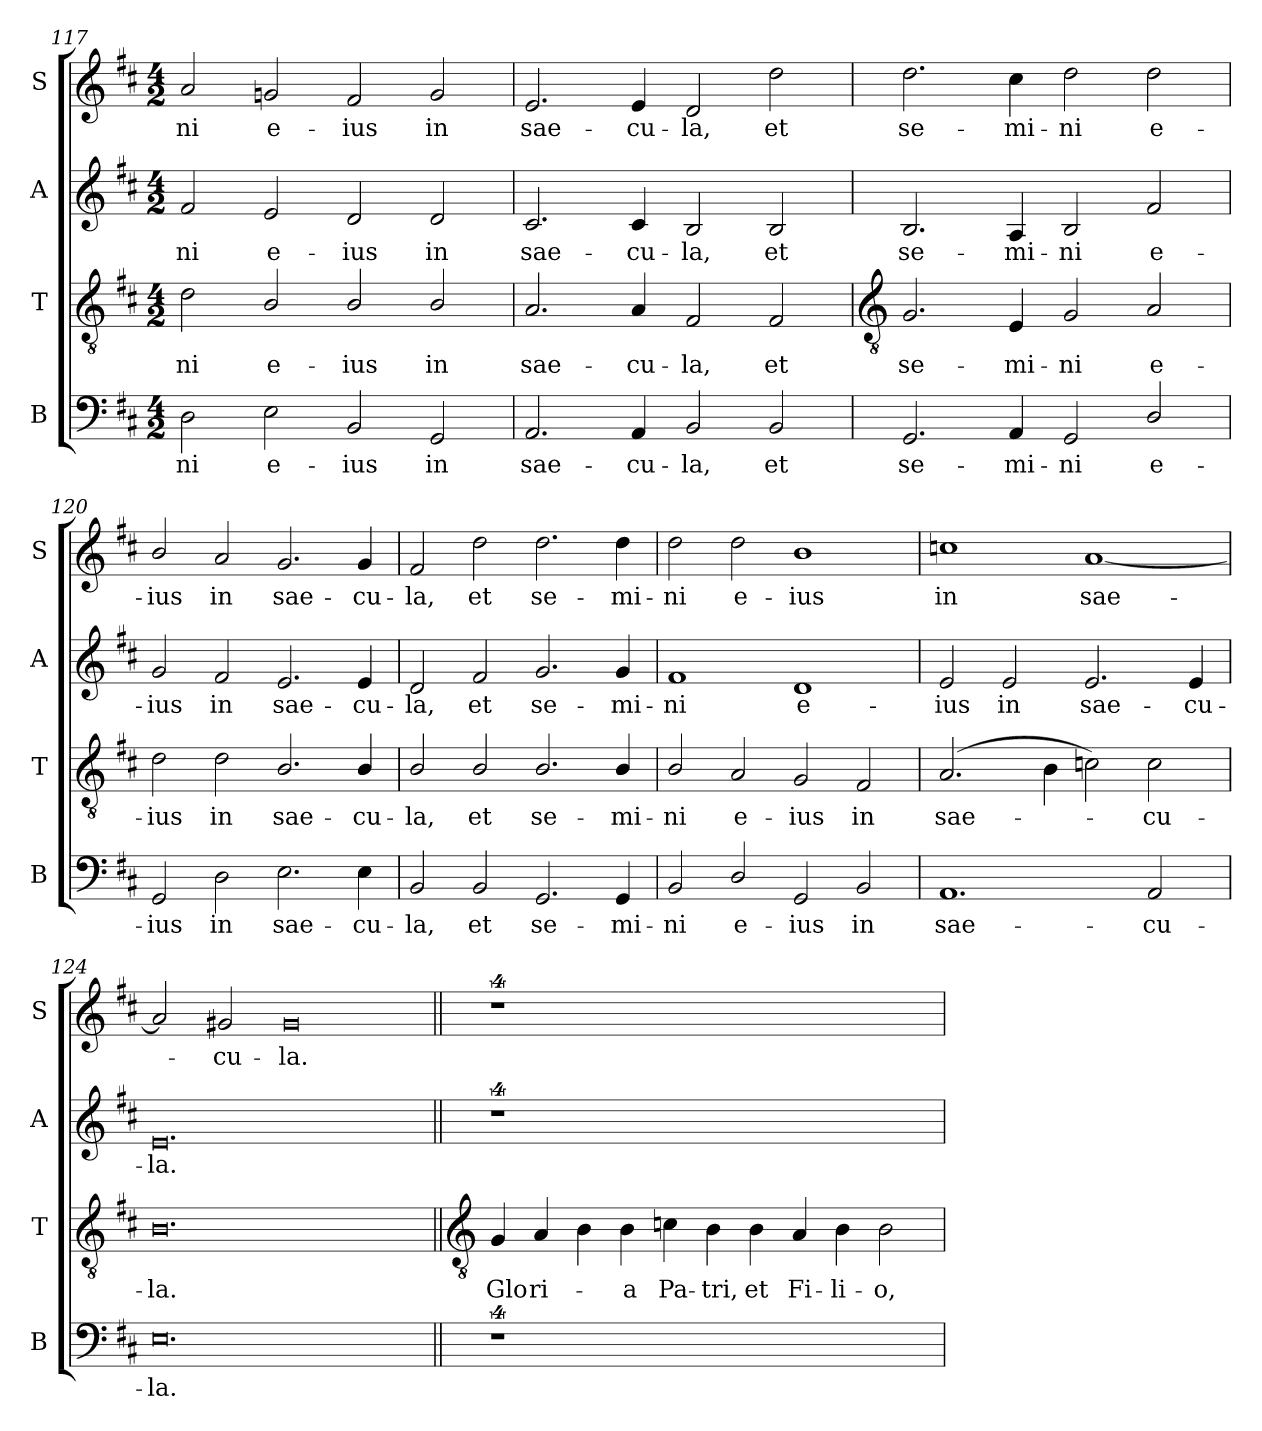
**kern	**text	**kern	**text	**kern	**text	**kern	**text
*part4	*part4	*part3	*part3	*part2	*part2	*part1	*part1
*staff4	*staff4	*staff3	*staff3	*staff2	*staff2	*staff1	*staff1
*I"B	*	*I"T	*	*I"A	*	*I"S	*
*I'B	*	*I'T	*	*I'A	*	*I'S	*
*clefF4	*	*clefGv2	*	*clefG2	*	*clefG2	*
*k[f#c#]	*	*k[f#c#]	*	*k[f#c#]	*	*k[f#c#]	*
*D:	*	*D:	*	*D:	*	*D:	*
*M4/2	*	*M4/2	*	*M4/2	*	*M4/2	*
=117	=117	=117	=117	=117	=117	=117	=117
!	!LO:LY:b	!	!LO:LY:b	!	!LO:LY:b	!	!LO:LY:b
2D	-ni	2d	-ni	2f#	-ni	2a	-ni
!	!LO:LY:b	!	!LO:LY:b	!	!LO:LY:b	!	!LO:LY:b
2E	e-	2B/	e-	2e	e-	2gn/	e-
!	!LO:LY:b	!	!LO:LY:b	!	!LO:LY:b	!	!LO:LY:b
2BB/	-ius	2B/	-ius	2d	-ius	2f#	-ius
!	!LO:LY:b	!	!LO:LY:b	!	!LO:LY:b	!	!LO:LY:b
2GG	in	2B/	in	2d	in	2g/	in
=118	=118	=118	=118	=118	=118	=118	=118
!	!LO:LY:b	!	!LO:LY:b	!	!LO:LY:b	!	!LO:LY:b
2.AA	sae-	2.A	sae-	2.c#	sae-	2.e	sae-
!	!LO:LY:b	!	!LO:LY:b	!	!LO:LY:b	!	!LO:LY:b
4AA	-cu-	4A	-cu-	4c#	-cu-	4e	-cu-
!	!LO:LY:b	!	!LO:LY:b	!	!LO:LY:b	!	!LO:LY:b
2BB/	-la,	2F#	-la,	2B	-la,	2d	-la,
!	!LO:LY:b	!	!LO:LY:b	!	!LO:LY:b	!	!LO:LY:b
2BB/	et	2F#	et	2B	et	2dd	et
!!LO:LB:g=z
=119	=119	=119	=119	=119	=119	=119	=119
*	*	*clefGv2	*	*	*	*	*
!	!LO:LY:b	!	!LO:LY:b	!	!LO:LY:b	!	!LO:LY:b
2.GG	se-	2.G/	se-	2.B	se-	2.dd	se-
!	!LO:LY:b	!	!LO:LY:b	!	!LO:LY:b	!	!LO:LY:b
4AA	-mi-	4E	-mi-	4A	-mi-	4cc#	-mi-
!	!LO:LY:b	!	!LO:LY:b	!	!LO:LY:b	!	!LO:LY:b
2GG	-ni	2G	-ni	2B	-ni	2dd	-ni
!	!LO:LY:b	!	!LO:LY:b	!	!LO:LY:b	!	!LO:LY:b
2D/	e-	2A	e-	2f#	e-	2dd	e-
=120	=120	=120	=120	=120	=120	=120	=120
!	!LO:LY:b	!	!LO:LY:b	!	!LO:LY:b	!	!LO:LY:b
2GG	-ius	2d	-ius	2g/	-ius	2b/	-ius
!	!LO:LY:b	!	!LO:LY:b	!	!LO:LY:b	!	!LO:LY:b
2D	in	2d	in	2f#	in	2a	in
!	!LO:LY:b	!	!LO:LY:b	!	!LO:LY:b	!	!LO:LY:b
2.E	sae-	2.B/	sae-	2.e	sae-	2.g/	sae-
!	!LO:LY:b	!	!LO:LY:b	!	!LO:LY:b	!	!LO:LY:b
4E	-cu-	4B/	-cu-	4e	-cu-	4g/	-cu-
=121	=121	=121	=121	=121	=121	=121	=121
!	!LO:LY:b	!	!LO:LY:b	!	!LO:LY:b	!	!LO:LY:b
2BB/	-la,	2B/	-la,	2d	-la,	2f#	-la,
!	!LO:LY:b	!	!LO:LY:b	!	!LO:LY:b	!	!LO:LY:b
2BB/	et	2B/	et	2f#	et	2dd	et
!	!LO:LY:b	!	!LO:LY:b	!	!LO:LY:b	!	!LO:LY:b
2.GG	se-	2.B/	se-	2.g/	se-	2.dd	se-
!	!LO:LY:b	!	!LO:LY:b	!	!LO:LY:b	!	!LO:LY:b
4GG	-mi-	4B/	-mi-	4g/	-mi-	4dd	-mi-
=122	=122	=122	=122	=122	=122	=122	=122
!	!LO:LY:b	!	!LO:LY:b	!	!LO:LY:b	!	!LO:LY:b
2BB	-ni	2B/	-ni	1f#	-ni	2dd	-ni
!	!LO:LY:b	!	!LO:LY:b	!	!	!	!LO:LY:b
2D/	e-	2A	e-	.	.	2dd	e-
!	!LO:LY:b	!	!LO:LY:b	!	!LO:LY:b	!	!LO:LY:b
2GG	-ius	2G/	-ius	1d	e-	1b	-ius
!	!LO:LY:b	!	!LO:LY:b	!	!	!	!
2BB/	in	2F#	in	.	.	.	.
=123	=123	=123	=123	=123	=123	=123	=123
!	!LO:LY:b	!	!LO:LY:b	!	!LO:LY:b	!	!LO:LY:b
1.AA	sae-	(>2.A	sae-	2e	-ius	1ccn	in
!	!	!	!	!	!LO:LY:b	!	!
.	.	.	.	2e	in	.	.
.	.	4B	.	.	.	.	.
!	!	!	!	!	!LO:LY:b	!	!LO:LY:b
.	.	2cn)	.	2.e	sae-	[1a	sae-
!	!LO:LY:b	!	!LO:LY:b	!	!	!	!
2AA	-cu-	2c	cu-	.	.	.	.
!	!	!	!	!	!LO:LY:b	!	!
.	.	.	.	4e	-cu-	.	.
=124	=124	=124	=124	=124	=124	=124	=124
!	!LO:LY:b	!	!LO:LY:b	!	!LO:LY:b	!	!
0.E	-la.	0.B	-la.	0.e	-la.	2a]	.
!	!	!	!	!	!	!	!LO:LY:b
.	.	.	.	.	.	2g#X/	cu-
!	!	!	!	!	!	!	!LO:LY:b
.	.	.	.	.	.	0g#	-la.
!!LO:LB:g=z
=125||	=125||	=125||	=125||	=125||	=125||	=125||	=125||
*	*	*clefGv2	*	*	*	*	*
!	!	!	!LO:LY:b	!	!	!	!
4%11r	.	4G	Glo	4%11r	.	4%11r	.
!	!	!	!LO:LY:b	!	!	!	!
.	.	4A	ri-	.	.	.	.
.	.	4B	.	.	.	.	.
!	!	!	!LO:LY:b	!	!	!	!
.	.	4B	a	.	.	.	.
!	!	!	!LO:LY:b	!	!	!	!
.	.	4cn	Pa-	.	.	.	.
!	!	!	!LO:LY:b	!	!	!	!
.	.	4B	-tri,	.	.	.	.
!	!	!	!LO:LY:b	!	!	!	!
.	.	4B	et	.	.	.	.
!	!	!	!LO:LY:b	!	!	!	!
.	.	4A	Fi-	.	.	.	.
!	!	!	!LO:LY:b	!	!	!	!
.	.	4B	-li-	.	.	.	.
!	!	!	!LO:LY:b	!	!	!	!
.	.	2B	-o,	.	.	.	.
=	=	=	=	=	=	=	=
*-	*-	*-	*-	*-	*-	*-	*-
